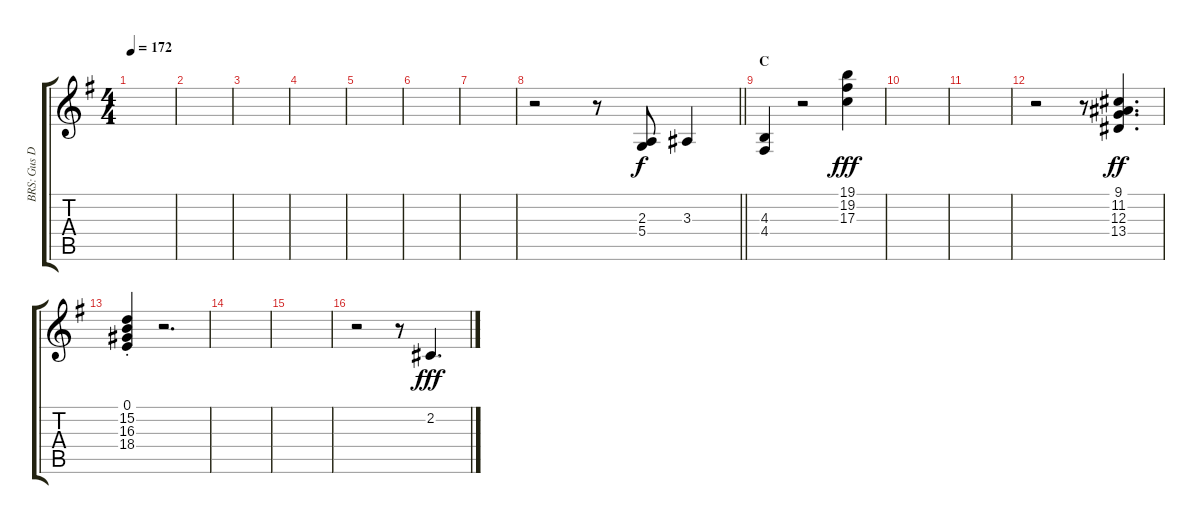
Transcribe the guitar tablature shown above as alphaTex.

\track ("BRS: Gus Dudgeon" "BRS: Gus D") {instrument synthbrass1}
\staff {score tabs}
\tuning (E4 B3 G3 D3 A2 E2) {hide}
\ts (4 4)
\tempo 172
\clef g2
\ks g
|
|
|
|
|
|
|
\barLineRight lightlight
r.2 r.8 (2.3 5.4).8 3.3.4 |
\section ("" "C")
(4.3 4.4).4 r.2 (19.1 19.2 17.3).4{dy fff} |
|
|
r.2 r.8 (9.1 11.2 12.3 13.4).4{d dy ff} |
(0.1{st} 15.2{st} 16.3{st} 18.4{st}).4 r.2{d} |
|
|
r.2 r.8 2.2.4{d dy fff}
